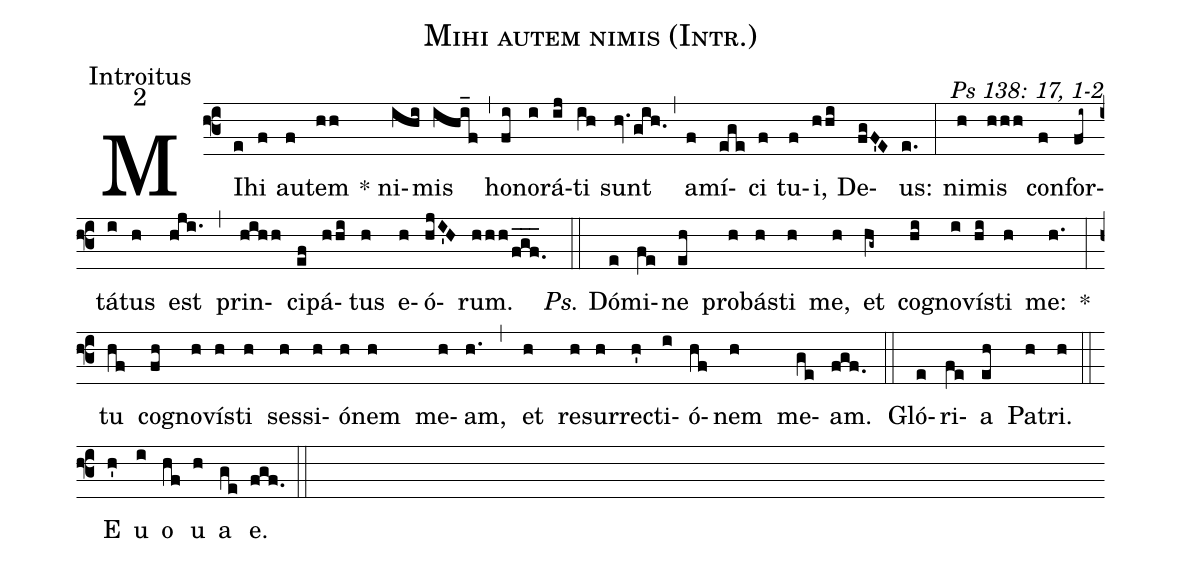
name: Mihi autem nimis (Intr.);
office-part: Introitus;
mode: 2;
commentary: Ps 138: 17, 1-2;
%%
(f3) MI(e)hi(f) au(f)tem(hh) * ni(ihi)mis(ihi_f) (,) ho(fi)no(i)rá(ij)ti(ih) sunt(hv.gih.) (,) a(f)mí(ege)ci(f) tu(f)i,(hhi) De(fgF'E)us:(e.) (:)
ni(h)mis(hhh) con(f)for(fi~)tá(i)tus(h) est(hji.) (,) prin(hihh)ci(ef)pá(hhi)tus(h) e(h)ó(hjI'H)rum.(hhh/f_g_f._) (::)
<i>Ps.</i> Dó(e)mi(fe)ne(eh) pro(h)bás(h)ti(h) me,(h) et(hg~) co(hi)gno(i)vís(hi)ti(h) me:(h.) *(:)
tu(hf) co(fh)gno(h)vís(h)ti(h) ses(h)si(h)ó(h)nem(h) me(h)am,(h.) (,) et(h) re(h)sur(h)rec(h')ti(i)ó(hf)nem(h) me(ge)am.(fgf.) (::)
Gló(e)ri(fe)a(eh) Pa(h)tri.(h) (::)
<eu>E(h') u(i) o(hf) u(h) a(ge) e.</eu>(fgf.) (::)
